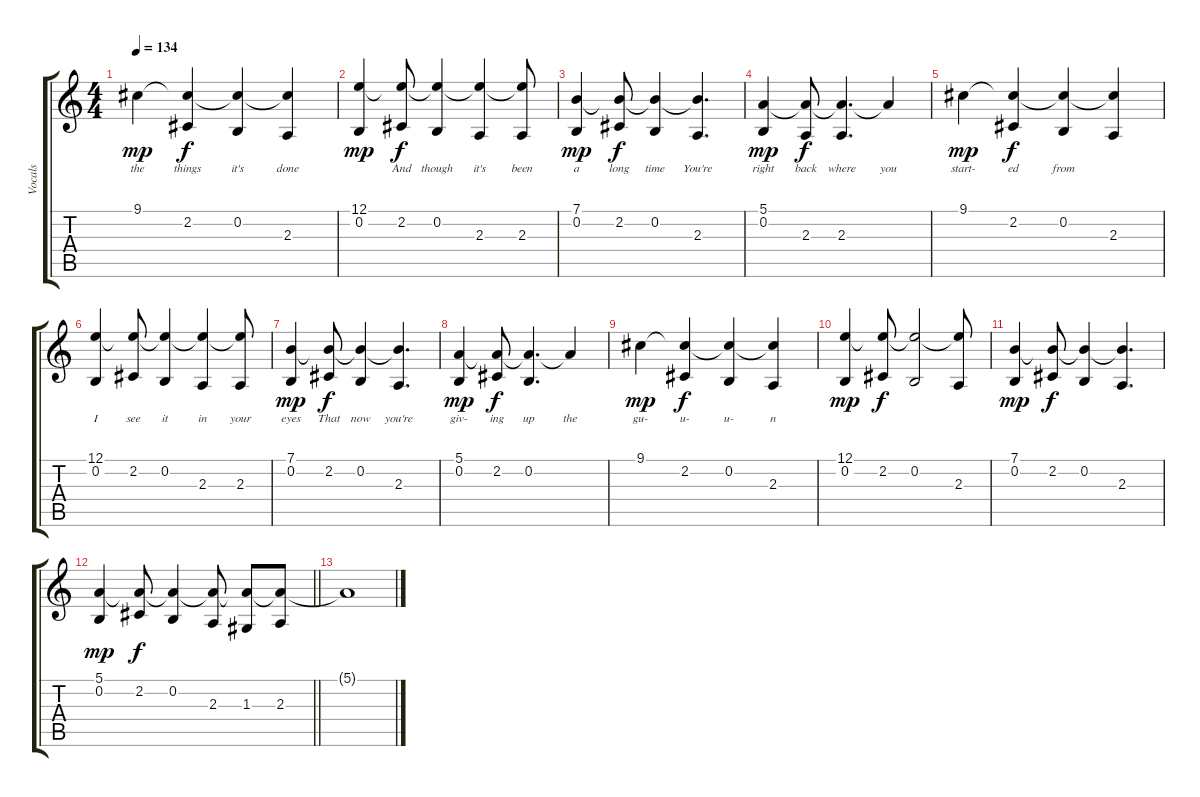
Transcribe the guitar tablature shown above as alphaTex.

\track ("Vocals" "Vocals") {instrument oboe}
\staff {score tabs}
\tuning (E4 B3 G3 D3 A2 E2) {hide}
\ts (4 4)
\tempo 134
\clef g2
\ks c
9.1.4{lyrics (0 "the") lyrics (1 "") lyrics (2 "") lyrics (3 "") lyrics (4 "") dy mp} (9.1{t} 2.2).4{lyrics (0 "things") lyrics (1 "") lyrics (2 "") lyrics (3 "") lyrics (4 "") dy f} (9.1{t} 0.2).4{lyrics (0 "it's") lyrics (1 "") lyrics (2 "") lyrics (3 "") lyrics (4 "")} (9.1{t} 2.3).4{lyrics (0 "done") lyrics (1 "") lyrics (2 "") lyrics (3 "") lyrics (4 "")} |
(12.1 0.2).4{lyrics (0 "") lyrics (1 "") lyrics (2 "") lyrics (3 "") lyrics (4 "") dy mp} (12.1{t} 2.2).8{lyrics (0 "And") lyrics (1 "") lyrics (2 "") lyrics (3 "") lyrics (4 "") dy f} (12.1{t} 0.2).4{lyrics (0 "though") lyrics (1 "") lyrics (2 "") lyrics (3 "") lyrics (4 "")} (12.1{t} 2.3).4{lyrics (0 "it's") lyrics (1 "") lyrics (2 "") lyrics (3 "") lyrics (4 "")} (12.1{t} 2.3).8{lyrics (0 "been") lyrics (1 "") lyrics (2 "") lyrics (3 "") lyrics (4 "")} |
(7.1 0.2).4{lyrics (0 "a") lyrics (1 "") lyrics (2 "") lyrics (3 "") lyrics (4 "") dy mp} (7.1{t} 2.2).8{lyrics (0 "long") lyrics (1 "") lyrics (2 "") lyrics (3 "") lyrics (4 "") dy f} (7.1{t} 0.2).4{lyrics (0 "time") lyrics (1 "") lyrics (2 "") lyrics (3 "") lyrics (4 "")} (7.1{t} 2.3).4{d lyrics (0 "You're") lyrics (1 "") lyrics (2 "") lyrics (3 "") lyrics (4 "")} |
(5.1 0.2).4{lyrics (0 "right") lyrics (1 "") lyrics (2 "") lyrics (3 "") lyrics (4 "") dy mp} (5.1{t} 2.3).8{lyrics (0 "back") lyrics (1 "") lyrics (2 "") lyrics (3 "") lyrics (4 "") dy f} (5.1{t} 2.3).4{d lyrics (0 "where") lyrics (1 "") lyrics (2 "") lyrics (3 "") lyrics (4 "")} 5.1{t}.4{lyrics (0 "you") lyrics (1 "") lyrics (2 "") lyrics (3 "") lyrics (4 "")} |
9.1.4{lyrics (0 "start-") lyrics (1 "") lyrics (2 "") lyrics (3 "") lyrics (4 "") dy mp} (9.1{t} 2.2).4{lyrics (0 "ed") lyrics (1 "") lyrics (2 "") lyrics (3 "") lyrics (4 "") dy f} (9.1{t} 0.2).4{lyrics (0 "from") lyrics (1 "") lyrics (2 "") lyrics (3 "") lyrics (4 "")} (9.1{t} 2.3).4{lyrics (0 "") lyrics (1 "") lyrics (2 "") lyrics (3 "") lyrics (4 "")} |
(12.1 0.2).4{lyrics (0 "I") lyrics (1 "") lyrics (2 "") lyrics (3 "") lyrics (4 "")} (12.1{t} 2.2).8{lyrics (0 "see") lyrics (1 "") lyrics (2 "") lyrics (3 "") lyrics (4 "")} (12.1{t} 0.2).4{lyrics (0 "it") lyrics (1 "") lyrics (2 "") lyrics (3 "") lyrics (4 "")} (12.1{t} 2.3).4{lyrics (0 "in") lyrics (1 "") lyrics (2 "") lyrics (3 "") lyrics (4 "")} (12.1{t} 2.3).8{lyrics (0 "your") lyrics (1 "") lyrics (2 "") lyrics (3 "") lyrics (4 "")} |
(7.1 0.2).4{lyrics (0 "eyes") lyrics (1 "") lyrics (2 "") lyrics (3 "") lyrics (4 "") dy mp} (7.1{t} 2.2).8{lyrics (0 "That") lyrics (1 "") lyrics (2 "") lyrics (3 "") lyrics (4 "") dy f} (7.1{t} 0.2).4{lyrics (0 "now") lyrics (1 "") lyrics (2 "") lyrics (3 "") lyrics (4 "")} (7.1{t} 2.3).4{d lyrics (0 "you're") lyrics (1 "") lyrics (2 "") lyrics (3 "") lyrics (4 "")} |
(5.1 0.2).4{lyrics (0 "giv-") lyrics (1 "") lyrics (2 "") lyrics (3 "") lyrics (4 "") dy mp} (5.1{t} 2.2).8{lyrics (0 "ing") lyrics (1 "") lyrics (2 "") lyrics (3 "") lyrics (4 "") dy f} (5.1{t} 0.2).4{d lyrics (0 "up") lyrics (1 "") lyrics (2 "") lyrics (3 "") lyrics (4 "")} 5.1{t}.4{lyrics (0 "the") lyrics (1 "") lyrics (2 "") lyrics (3 "") lyrics (4 "")} |
9.1.4{lyrics (0 "gu-") lyrics (1 "") lyrics (2 "") lyrics (3 "") lyrics (4 "") dy mp} (9.1{t} 2.2).4{lyrics (0 "u-") lyrics (1 "") lyrics (2 "") lyrics (3 "") lyrics (4 "") dy f} (9.1{t} 0.2).4{lyrics (0 "u-") lyrics (1 "") lyrics (2 "") lyrics (3 "") lyrics (4 "")} (9.1{t} 2.3).4{lyrics (0 "n") lyrics (1 "") lyrics (2 "") lyrics (3 "") lyrics (4 "")} |
(12.1 0.2).4{dy mp} (12.1{t} 2.2).8{dy f} (12.1{t} 0.2).2 (12.1{t} 2.3).8 |
(7.1 0.2).4{dy mp} (7.1{t} 2.2).8{dy f} (7.1{t} 0.2).4 (7.1{t} 2.3).4{d} |
\barLineRight lightlight
(5.1 0.2).4{dy mp} (5.1{t} 2.2).8{dy f} (5.1{t} 0.2).4 (5.1{t} 2.3).8 (5.1{t} 1.3).8 (5.1{t} 2.3).8 |
5.1{t}.1
